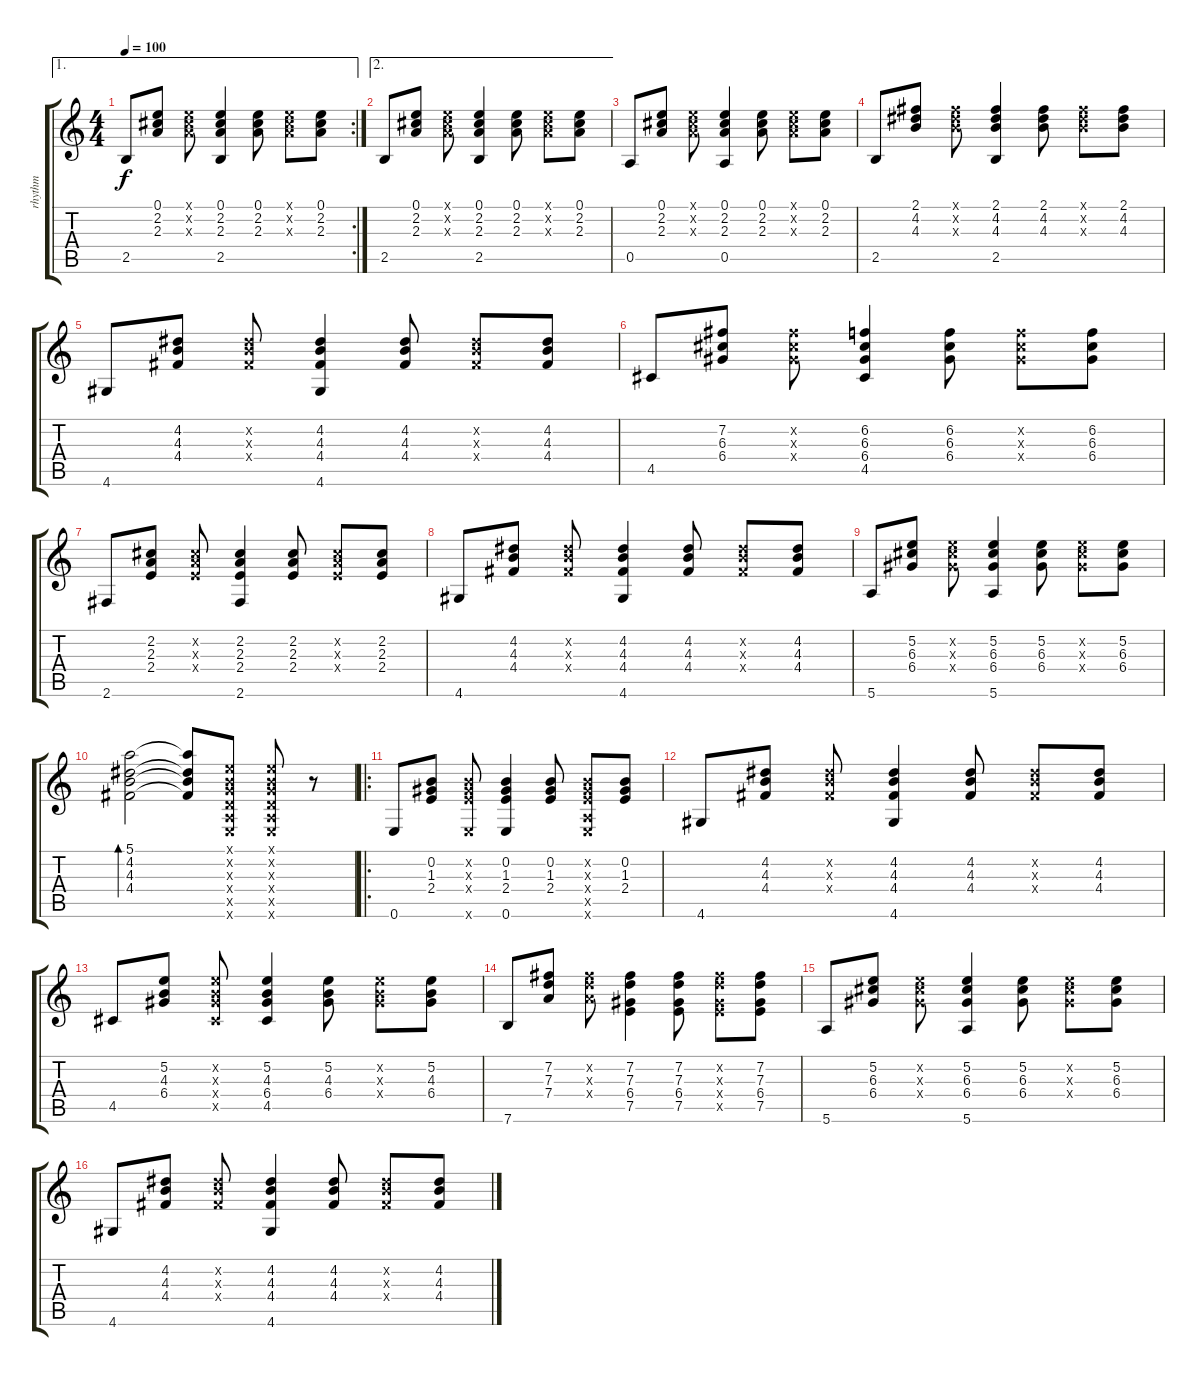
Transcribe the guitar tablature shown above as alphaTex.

\track ("rhythm" "rhythm") {instrument acousticguitarsteel}
\staff {score tabs}
\tuning (E4 B3 G3 D3 A2 E2) {hide}
\ae 1
\rc 2
\ts (4 4)
\tempo 100
\clef g2
\ks c
2.5.8{dy f} (0.1 2.2 2.3).8 (0.1{x} 2.2{x} 2.3{x}).8 (0.1 2.2 2.3 2.5).4 (0.1 2.2 2.3).8 (0.1{x} 2.2{x} 2.3{x}).8 (0.1 2.2 2.3).8 |
\ae 2
2.5.8 (0.1 2.2 2.3).8 (0.1{x} 2.2{x} 2.3{x}).8 (0.1 2.2 2.3 2.5).4 (0.1 2.2 2.3).8 (0.1{x} 2.2{x} 2.3{x}).8 (0.1 2.2 2.3).8 |
0.5.8 (0.1 2.2 2.3).8 (0.1{x} 2.2{x} 2.3{x}).8 (0.1 2.2 2.3 0.5).4 (0.1 2.2 2.3).8 (0.1{x} 2.2{x} 2.3{x}).8 (0.1 2.2 2.3).8 |
2.5.8 (2.1 4.2 4.3).8 (2.1{x} 4.2{x} 4.3{x}).8 (2.1 4.2 4.3 2.5).4 (2.1 4.2 4.3).8 (2.1{x} 4.2{x} 4.3{x}).8 (2.1 4.2 4.3).8 |
4.6.8 (4.2 4.3 4.4).8 (4.2{x} 4.3{x} 4.4{x}).8 (4.2 4.3 4.4 4.6).4 (4.2 4.3 4.4).8 (4.2{x} 4.3{x} 4.4{x}).8 (4.2 4.3 4.4).8 |
4.5.8 (7.2 6.3 6.4).8 (7.2{x} 6.3{x} 6.4{x}).8 (6.2 6.3 6.4 4.5).4 (6.2 6.3 6.4).8 (6.2{x} 6.3{x} 6.4{x}).8 (6.2 6.3 6.4).8 |
2.6.8 (2.2 2.3 2.4).8 (2.2{x} 2.3{x} 2.4{x}).8 (2.2 2.3 2.4 2.6).4 (2.2 2.3 2.4).8 (2.2{x} 2.3{x} 2.4{x}).8 (2.2 2.3 2.4).8 |
4.6.8 (4.2 4.3 4.4).8 (4.2{x} 4.3{x} 4.4{x}).8 (4.2 4.3 4.4 4.6).4 (4.2 4.3 4.4).8 (4.2{x} 4.3{x} 4.4{x}).8 (4.2 4.3 4.4).8 |
5.6.8 (5.2 6.3 6.4).8 (5.2{x} 6.3{x} 6.4{x}).8 (5.2 6.3 6.4 5.6).4 (5.2 6.3 6.4).8 (5.2{x} 6.3{x} 6.4{x}).8 (5.2 6.3 6.4).8 |
(5.1 4.2 4.3 4.4).2{bd 240} (5.1{t} 4.2{t} 4.3{t} 4.4{t}).8 (0.1{x} 0.2{x} 0.3{x} 0.4{x} 0.5{x} 0.6{x}).8 (0.1{x} 0.2{x} 0.3{x} 0.4{x} 0.5{x} 0.6{x}).8 r.8 |
\ro
0.6.8 (0.2 1.3 2.4).8 (0.2{x} 1.3{x} 2.4{x} 0.6{x}).8 (0.2 1.3 2.4 0.6).4 (0.2 1.3 2.4).8 (0.2{x} 1.3{x} 2.4{x} 0.5{x} 0.6{x}).8 (0.2 1.3 2.4).8 |
4.6.8 (4.2 4.3 4.4).8 (4.2{x} 4.3{x} 4.4{x}).8 (4.2 4.3 4.4 4.6).4 (4.2 4.3 4.4).8 (4.2{x} 4.3{x} 4.4{x}).8 (4.2 4.3 4.4).8 |
4.5.8 (5.2 4.3 6.4).8 (5.2{x} 4.3{x} 6.4{x} 4.5{x}).8 (5.2 4.3 6.4 4.5).4 (5.2 4.3 6.4).8 (5.2{x} 4.3{x} 6.4{x}).8 (5.2 4.3 6.4).8 |
7.6.8 (7.2 7.3 7.4).8 (7.2{x} 7.3{x} 7.4{x}).8 (7.2 7.3 6.4 7.5).4 (7.2 7.3 6.4 7.5).8 (7.2{x} 7.3{x} 6.4{x} 7.5{x}).8 (7.2 7.3 6.4 7.5).8 |
5.6.8 (5.2 6.3 6.4).8 (5.2{x} 6.3{x} 6.4{x}).8 (5.2 6.3 6.4 5.6).4 (5.2 6.3 6.4).8 (5.2{x} 6.3{x} 6.4{x}).8 (5.2 6.3 6.4).8 |
4.6.8 (4.2 4.3 4.4).8 (4.2{x} 4.3{x} 4.4{x}).8 (4.2 4.3 4.4 4.6).4 (4.2 4.3 4.4).8 (4.2{x} 4.3{x} 4.4{x}).8 (4.2 4.3 4.4).8
